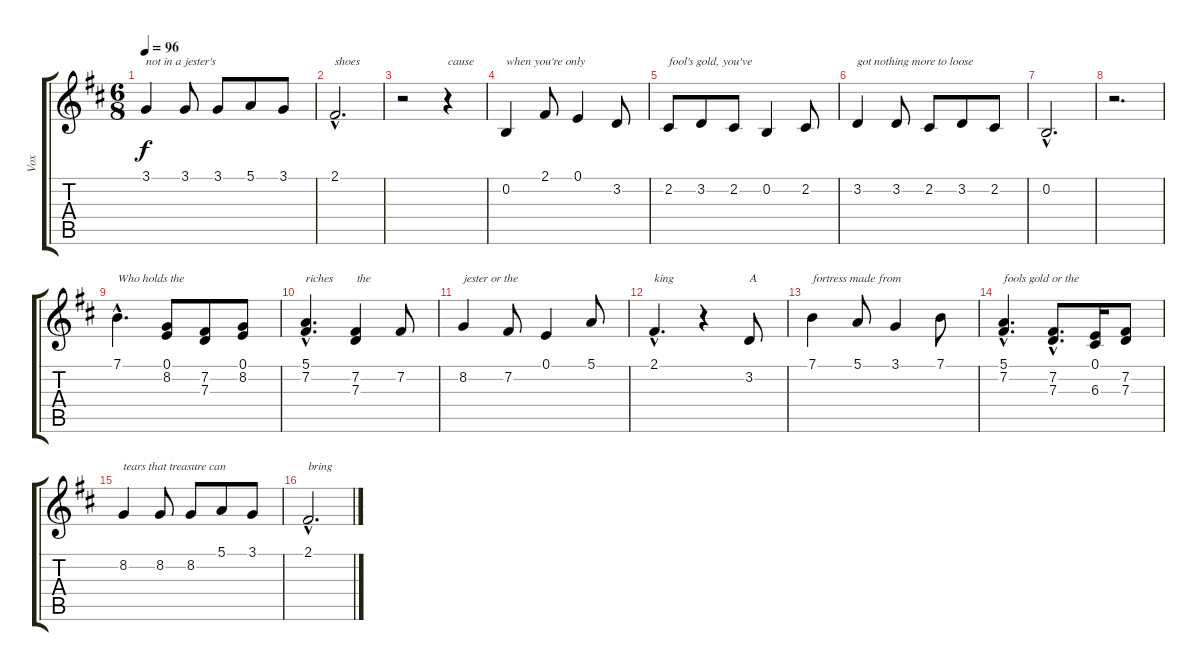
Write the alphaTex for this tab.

\track ("Vox" "Vox") {instrument violin}
\staff {score tabs}
\tuning (E4 B3 G3 D3 A2 E2) {hide}
\ts (6 8)
\tempo 96
\clef g2
\ks bminor
3.1.4{txt "not in a jester's" dy f} 3.1.8 3.1.8 5.1.8 3.1.8 |
2.1{hac}.2{d txt "shoes"} |
r.2 r.4{txt "cause"} |
0.2.4{txt "when you're only"} 2.1.8 0.1.4 3.2.8 |
2.2.8{txt "fool's gold, you've"} 3.2.8 2.2.8 0.2.4 2.2.8 |
3.2.4{txt "got nothing more to loose"} 3.2.8 2.2.8 3.2.8 2.2.8 |
0.2{hac}.2{d} |
r.2{d} |
7.1{hac}.4{d txt "Who holds the"} (0.1 8.2).8 (7.2 7.3).8 (0.1 8.2).8 |
(5.1{hac} 7.2{hac}).4{d txt "riches        the "} (7.2 7.3).4 7.2.8 |
8.2.4{txt "jester or the"} 7.2.8 0.1.4 5.1.8 |
2.1{hac}.4{d txt "king"} r.4 3.2.8{txt "A"} |
7.1.4{txt "fortress made from"} 5.1.8 3.1.4 7.1.8 |
(5.1{hac} 7.2{hac}).4{d txt "fools gold or the"} (7.2{hac} 7.3{hac}).8{d} (0.1 6.3).16 (7.2 7.3).8 |
8.2.4{txt "tears that treasure can "} 8.2.8 8.2.8 5.1.8 3.1.8 |
2.1{hac}.2{d txt "bring"}
